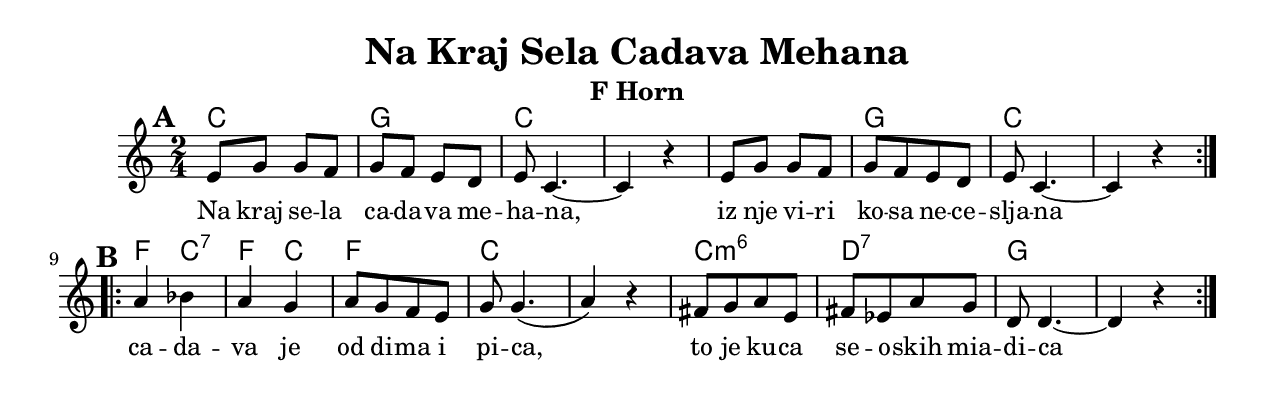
\version "2.18.0"
\include "english.ly"
\pointAndClickOff
\paper{
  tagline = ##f
  print-all-headers = ##t
  #(set-paper-size "letter")
}
date = #(strftime "%d-%m-%Y" (localtime (current-time)))

%\markup{ \italic{ " Updated " \date  }  }

%\markup{ Got something to say? }

%#################################### Melody ########################
melody = \transpose f c \relative c'' {
  \clef treble
  \key d \minor
  \time 2/4
  \set Score.markFormatter = #format-mark-box-alphabet

  %\partial 16*3 a16 d f   %lead in notes

  \repeat volta 2{
  \mark \default
    a8  c c bf
    c8 bf a g
    a8 f4.~
    f4 r

    a8 c c bf
    c8 [bf a g]
    a8 f4.~
    f4 r|
  }
  %\alternative { { }{ } }

  \repeat volta 2{
  \mark \default
    d'4 ef
    d4 c
    d8 [c bf a]
    c8 c4.~\(

    d4\) r
    b8 [c d a]
    b8 [af d c]
    g8 g4.~
    g4 r|
  }
  % \alternative { { }{ } }

}
%################################# Lyrics #####################
\addlyrics{
  Na kraj se -- la
  ca -- da -- va  me -- ha -- na,
  iz nje vi -- ri ko -- sa ne -- ce -- slja -- na
  ca -- da -- va je od di -- ma i pi -- ca,
  to je ku -- ca se -- o -- skih
  mia -- di -- ca
}
%################################# Chords #######################
harmonies = \transpose f c\chordmode {
  f2
  c2
  f2
  s2*2
  c2
  f2
  s2

  %b part
  bf4
  f4:7
  bf4
  f4
  bf2
  f2
  s2
  f2:m6
  g2:7
  c2
  s2
}

\score {
  <<
    \new ChordNames {
      \set chordChanges = ##f
      \harmonies
    }
    \new Staff
    \melody
  >>
  \header{
    title= "Na Kraj Sela Cadava Mehana"
    subtitle=""
    composer= ""
    instrument = "F Horn"
    arranger= ""
  }
  \layout{indent = 1.0\cm}
  \midi {
    \tempo 4 = 120

    % \midi { }
  }
}
%{
% more verses:
\markup{}
\markup {
  \fill-line {
    \hspace #0.1 % distance from left margin
    \column {
      \line { "1."
        \column {
          ""
        }
      }
      \hspace #0.2 % vertical distance between verses
      \line { "2."
        \column {
         ""
        }
      }
    }
    \hspace #0.1  % horiz. distance between columns
    \column {
      \line { "3."
        \column {
          ""
        }
      }
      \hspace #0.2 % distance between verses
      \line { "4."
        \column {
         ""
        }
      }
    }
    \hspace #0.1 % distance to right margin
  }
}

%}
